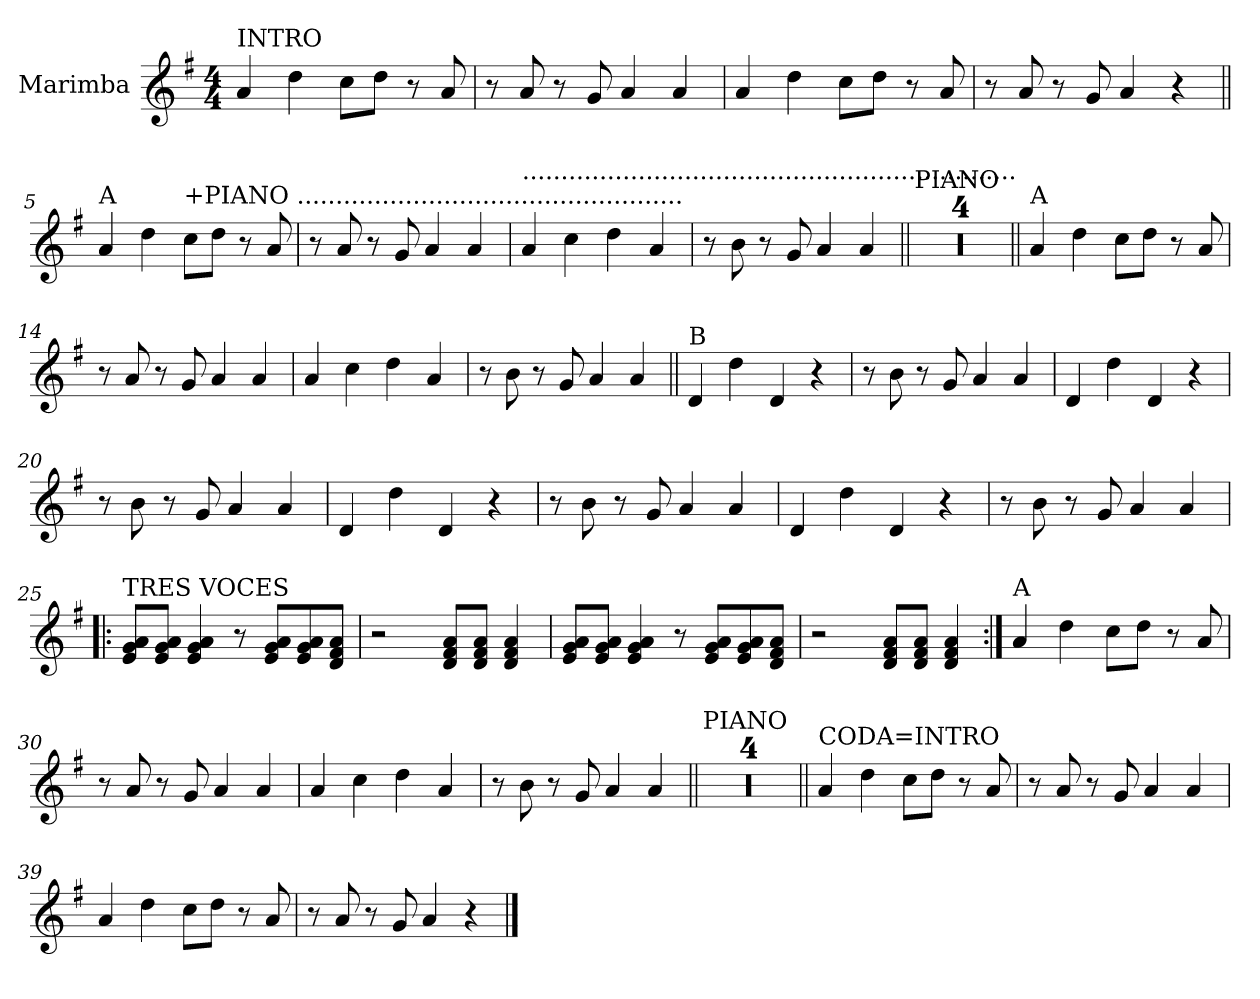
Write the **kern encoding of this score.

**kern
*part1
*staff1
*I"Marimba
*I'Mrm.
*clefG2
*ITrd-7c-12
*k[f#]
*M4/4
=1
!LO:TX:a:t=INTRO
4aa/
4ddd\
8ccc\L
8ddd\J
8r
8aa/
=2
8r
8aa/
8r
8gg/
4aa/
4aa/
=3
4aa/
4ddd\
8ccc\L
8ddd\J
8r
8aa/
=4
8r
8aa/
8r
8gg/
4aa/
4r
=5||
!LO:TX:a:t=A
4aa/
4ddd\
!LO:TX:a:t=+PIANO ..................................................
8ccc\L
8ddd\J
8r
8aa/
=6
8r
8aa/
8r
8gg/
4aa/
4aa/
!!LO:LB:g=z
=7
!LO:TX:a:t=................................................................
4aa/
4ccc\
4ddd\
4aa/
=8
8r
8bb\
8r
8gg/
4aa/
4aa/
=9||
!LO:TX:a:t=PIANO
1r
=10
1r
=11
1r
=12
1r
=13||
!LO:TX:a:t=A
4aa/
4ddd\
8ccc\L
8ddd\J
8r
8aa/
=14
8r
8aa/
8r
8gg/
4aa/
4aa/
=15
4aa/
4ccc\
4ddd\
4aa/
!!LO:LB:g=z
=16
8r
8bb\
8r
8gg/
4aa/
4aa/
=17||
!LO:TX:a:t=B
4dd/
4ddd\
4dd/
4r
=18
8r
8bb\
8r
8gg/
4aa/
4aa/
=19
4dd/
4ddd\
4dd/
4r
=20
8r
8bb\
8r
8gg/
4aa/
4aa/
=21
4dd/
4ddd\
4dd/
4r
=22
8r
8bb\
8r
8gg/
4aa/
4aa/
!!LO:LB:g=z
=23
4dd/
4ddd\
4dd/
4r
=24
8r
8bb\
8r
8gg/
4aa/
4aa/
=25!|:
!LO:TX:a:t=TRES VOCES
8ee/ 8gg/ 8aa/L
8ee/ 8gg/ 8aa/J
4ee/ 4gg/ 4aa/
8r
8ee/ 8gg/ 8aa/L
8ee/ 8gg/ 8aa/
8dd/ 8ff#/ 8aa/J
=26
2r
8dd/ 8ff#/ 8aa/L
8dd/ 8ff#/ 8aa/J
4dd/ 4ff#/ 4aa/
=27
8ee/ 8gg/ 8aa/L
8ee/ 8gg/ 8aa/J
4ee/ 4gg/ 4aa/
8r
8ee/ 8gg/ 8aa/L
8ee/ 8gg/ 8aa/
8dd/ 8ff#/ 8aa/J
=28
2r
8dd/ 8ff#/ 8aa/L
8dd/ 8ff#/ 8aa/J
4dd/ 4ff#/ 4aa/
!!LO:LB:g=z
=29:|!
!LO:TX:a:t=A
4aa/
4ddd\
8ccc\L
8ddd\J
8r
8aa/
=30
8r
8aa/
8r
8gg/
4aa/
4aa/
=31
4aa/
4ccc\
4ddd\
4aa/
=32
8r
8bb\
8r
8gg/
4aa/
4aa/
=33||
!LO:TX:a:t=PIANO
1r
=34
1r
=35
1r
=36
1r
=37||
!LO:TX:a:t=CODA=INTRO
4aa/
4ddd\
8ccc\L
8ddd\J
8r
8aa/
!!LO:LB:g=z
=38
8r
8aa/
8r
8gg/
4aa/
4aa/
=39
4aa/
4ddd\
8ccc\L
8ddd\J
8r
8aa/
=40
8r
8aa/
8r
8gg/
4aa/
4r
==
*-
